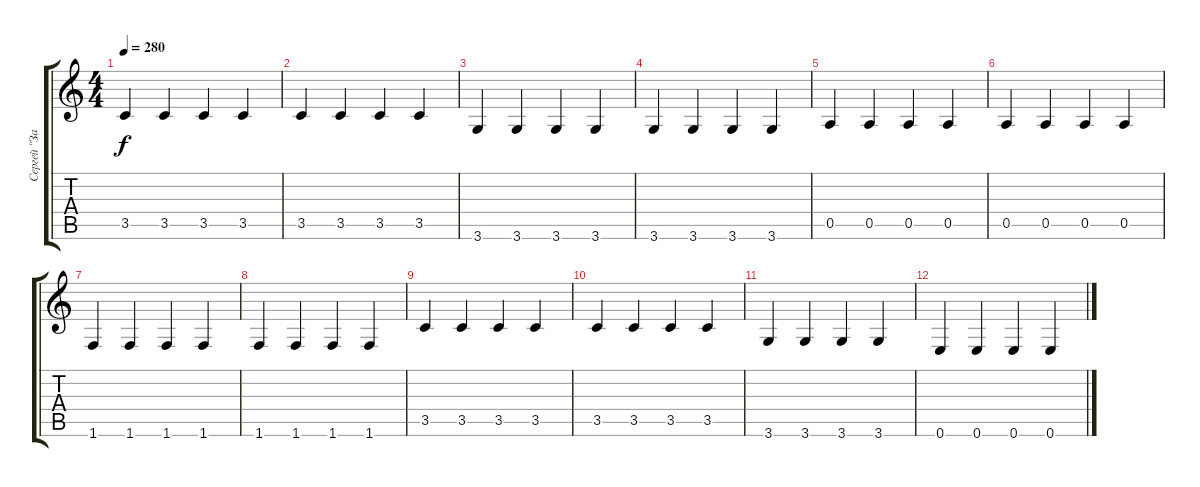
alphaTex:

\track ("Сергей \"Захар\" Захаров" "Сергей \"За") {instrument electricbassfinger}
\staff {score tabs}
\tuning (E4 B3 G3 D3 A2 E2) {hide}
\ts (4 4)
\tempo 280
\clef g2
\ks c
3.5.4{dy f} 3.5.4 3.5.4 3.5.4 |
3.5.4 3.5.4 3.5.4 3.5.4 |
3.6.4 3.6.4 3.6.4 3.6.4 |
3.6.4 3.6.4 3.6.4 3.6.4 |
0.5.4 0.5.4 0.5.4 0.5.4 |
0.5.4 0.5.4 0.5.4 0.5.4 |
1.6.4 1.6.4 1.6.4 1.6.4 |
1.6.4 1.6.4 1.6.4 1.6.4 |
3.5.4 3.5.4 3.5.4 3.5.4 |
3.5.4 3.5.4 3.5.4 3.5.4 |
3.6.4 3.6.4 3.6.4 3.6.4 |
0.6.4 0.6.4 0.6.4 0.6.4
